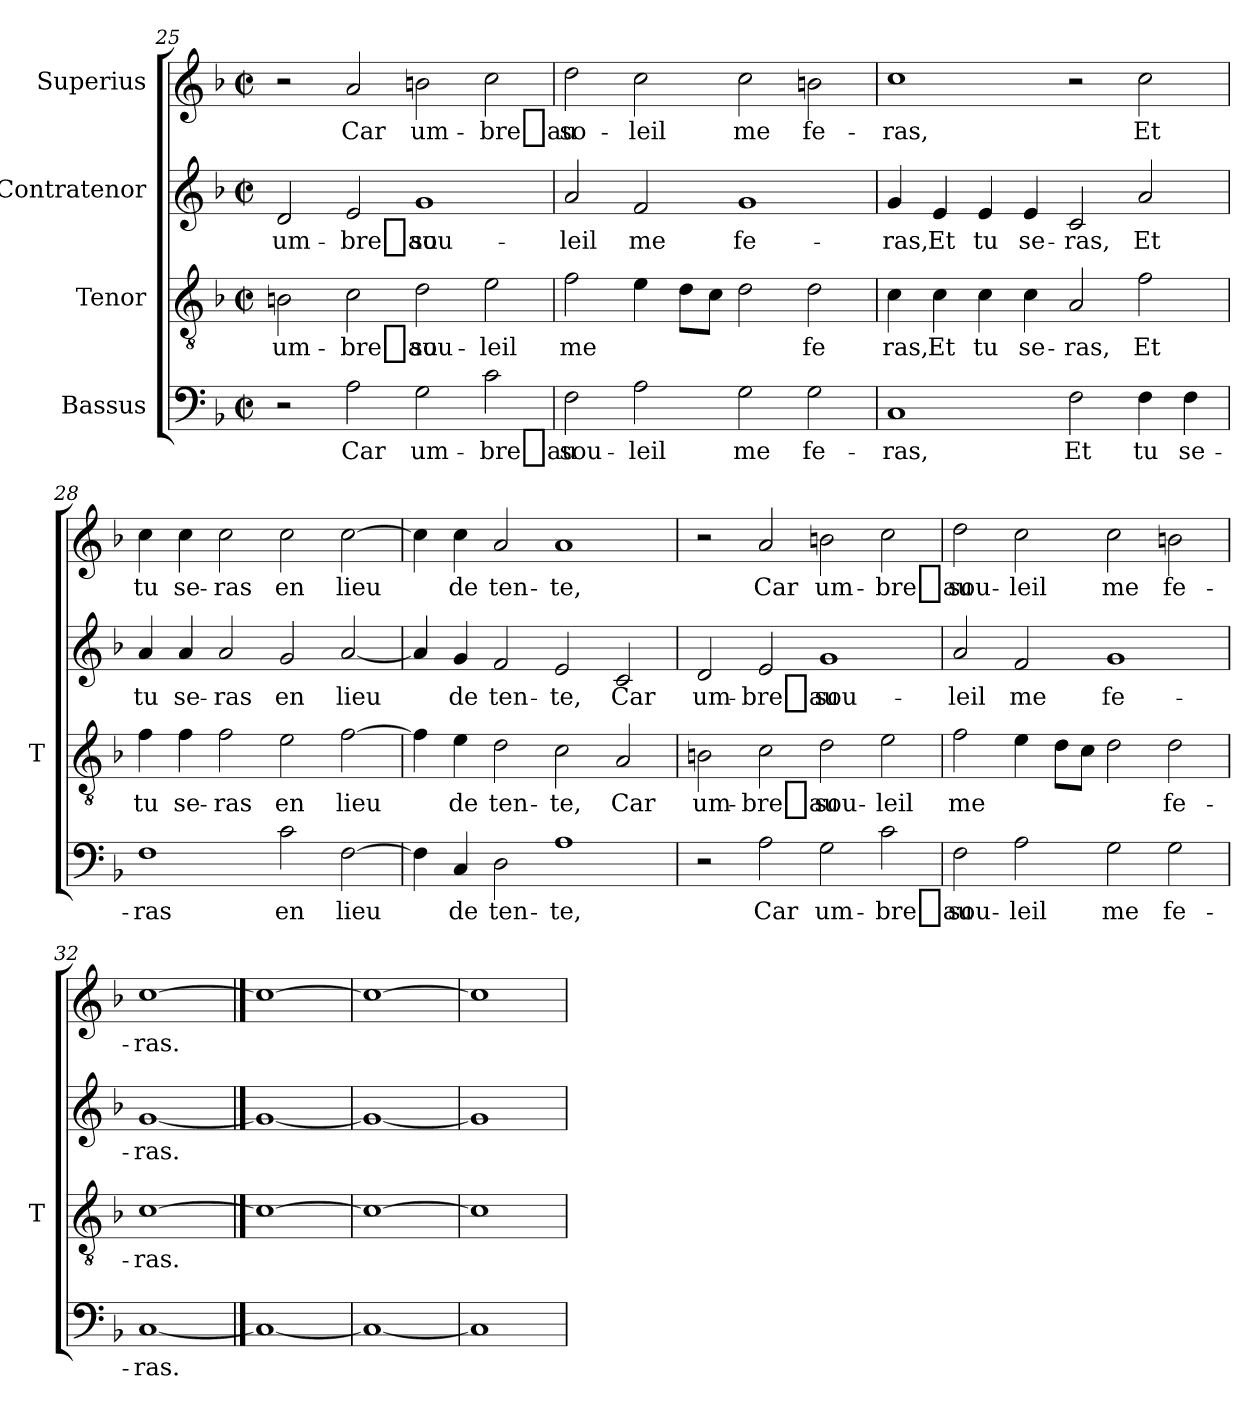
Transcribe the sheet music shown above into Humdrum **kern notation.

**kern	**text	**kern	**text	**kern	**text	**kern	**text
*part4	*part4	*part3	*part3	*part2	*part2	*part1	*part1
*staff4	*staff4	*staff3	*staff3	*staff2	*staff2	*staff1	*staff1
*I"Bassus	*	*I"Tenor	*	*I"Contratenor	*	*I"Superius	*
*	*	*I'T	*	*	*	*	*
*clefF4	*	*clefGv2	*	*clefG2	*	*clefG2	*
*k[b-]	*	*k[b-]	*	*k[b-]	*	*k[b-]	*
*F:	*	*F:	*	*F:	*	*F:	*
*M2/2	*	*M2/2	*	*M2/2	*	*M2/2	*
*met(c|)	*	*met(c|)	*	*met(c|)	*	*met(c|)	*
=25	=25	=25	=25	=25	=25	=25	=25
2r	.	2Bn	um-	2d	um-	2r	.
2A	-Car	2c	-bre_au	2e	-bre_au	2a	-Car
2G	um-	2d	sou-	1g	sou-	2b	um-
2c	-bre_au	2e	-leil	.	.	2cc	-bre_au
!!LO:LB:g=z
=26	=26	=26	=26	=26	=26	=26	=26
2F	sou-	2f	-me	2a	-leil	2dd	so-
2A	-leil	4e	.	2f	-me	2cc	-leil
.	.	8dL	.	.	.	.	.
.	.	8cJ	.	.	.	.	.
2G	-me	2d	.	1g	fe-	2cc	-me
2G	fe-	2d	-fe	.	.	2bn	fe-
=27	=27	=27	=27	=27	=27	=27	=27
1C	-ras,	4c	-ras,	4g	-ras,	1cc	-ras,
.	.	4c	-Et	4e	-Et	.	.
.	.	4c	-tu	4e	-tu	.	.
.	.	4c	se-	4e	se-	.	.
2F	-Et	2A	-ras,	2c	-ras,	2r	.
4F	-tu	2f	-Et	2a	-Et	2cc	-Et
4F	se-	.	.	.	.	.	.
=28	=28	=28	=28	=28	=28	=28	=28
1F	-ras	4f	-tu	4a	-tu	4cc	-tu
.	.	4f	se-	4a	se-	4cc	se-
.	.	2f	-ras	2a	-ras	2cc	-ras
2c	-en	2e	-en	2g	-en	2cc	-en
[2F	-lieu	[2f	-lieu	[2a	-lieu	[2cc	-lieu
=29	=29	=29	=29	=29	=29	=29	=29
4F]	.	4f]	.	4a]	.	4cc]	.
4C	-de	4e	-de	4g	-de	4cc	-de
2D	ten-	2d	ten-	2f	ten-	2a	ten-
1A	-te,	2c	-te,	2e	-te,	1a	-te,
.	.	2A	-Car	2c	-Car	.	.
!!LO:PB:g=z
=30	=30	=30	=30	=30	=30	=30	=30
2r	.	2Bn	um-	2d	um-	2r	.
2A	-Car	2c	-bre_au	2e	-bre_au	2a	-Car
2G	um-	2d	sou-	1g	sou-	2b	um-
2c	-bre_au	2e	-leil	.	.	2cc	-bre_au
=31	=31	=31	=31	=31	=31	=31	=31
2F	sou-	2f	-me	2a	-leil	2dd	sou-
2A	-leil	4e	.	2f	-me	2cc	-leil
.	.	8dL	.	.	.	.	.
.	.	8cJ	.	.	.	.	.
2G	-me	2d	.	1g	fe-	2cc	-me
2G	fe-	2d	fe-	.	.	2bn	fe-
=32	=32	=32	=32	=32	=32	=32	=32
[1C	-ras.	[1c	-ras.	[1g	-ras.	[1cc	-ras.
==33	==33	==33	==33	==33	==33	==33	==33
1C_	.	1c_	.	1g_	.	1cc_	.
=34	=34	=34	=34	=34	=34	=34	=34
1C_	.	1c_	.	1g_	.	1cc_	.
=35	=35	=35	=35	=35	=35	=35	=35
1C]	.	1c]	.	1g]	.	1cc]	.
=	=	=	=	=	=	=	=
*-	*-	*-	*-	*-	*-	*-	*-
